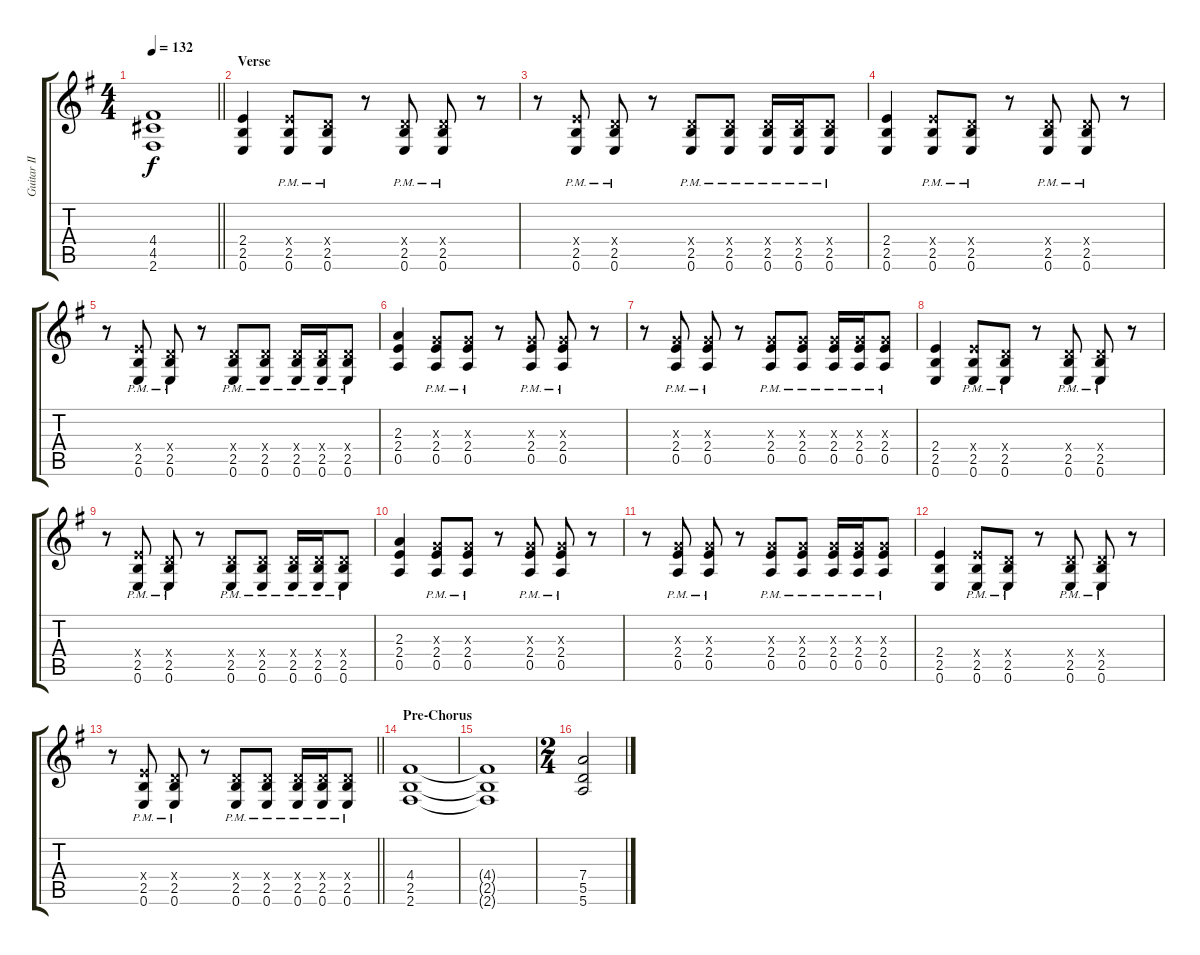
\track ("Guitar II - Ad Sluijter" "Guitar II ") {instrument distortionguitar}
\staff {score tabs}
\tuning (E4 B3 G3 D3 A2 E2) {hide}
\ts (4 4)
\tempo 132
\clef g2
\barLineRight lightlight
\ks g
(4.4 4.5 2.6).1{dy f} |
\section ("" "Verse")
(2.4 2.5 0.6).4 (2.4{x} 2.5{pm} 0.6{pm}).8 (0.4{x} 2.5{pm} 0.6{pm}).8 r.8 (0.4{x} 2.5{pm} 0.6{pm}).8 (0.4{x} 2.5{pm} 0.6{pm}).8 r.8 |
r.8 (2.4{x} 2.5{pm} 0.6{pm}).8 (0.4{x} 2.5{pm} 0.6{pm}).8 r.8 (0.4{x} 2.5{pm} 0.6{pm}).8 (0.4{x} 2.5{pm} 0.6{pm}).8 (0.4{x} 2.5{pm} 0.6{pm}).16 (0.4{x} 2.5{pm} 0.6{pm}).16 (0.4{x} 2.5{pm} 0.6{pm}).8 |
(2.4 2.5 0.6).4 (2.4{x} 2.5{pm} 0.6{pm}).8 (0.4{x} 2.5{pm} 0.6{pm}).8 r.8 (0.4{x} 2.5{pm} 0.6{pm}).8 (0.4{x} 2.5{pm} 0.6{pm}).8 r.8 |
r.8 (2.4{x} 2.5{pm} 0.6{pm}).8 (0.4{x} 2.5{pm} 0.6{pm}).8 r.8 (0.4{x} 2.5{pm} 0.6{pm}).8 (0.4{x} 2.5{pm} 0.6{pm}).8 (0.4{x} 2.5{pm} 0.6{pm}).16 (0.4{x} 2.5{pm} 0.6{pm}).16 (0.4{x} 2.5{pm} 0.6{pm}).8 |
(2.3 2.4 0.5).4 (0.3{x} 2.4{pm} 0.5{pm}).8 (0.3{x} 2.4{pm} 0.5{pm}).8 r.8 (0.3{x} 2.4{pm} 0.5{pm}).8 (0.3{x} 2.4{pm} 0.5{pm}).8 r.8 |
r.8 (0.3{x} 2.4{pm} 0.5{pm}).8 (0.3{x} 2.4{pm} 0.5{pm}).8 r.8 (0.3{x} 2.4{pm} 0.5{pm}).8 (0.3{x} 2.4{pm} 0.5{pm}).8 (0.3{x} 2.4{pm} 0.5{pm}).16 (0.3{x} 2.4{pm} 0.5{pm}).16 (0.3{x} 2.4{pm} 0.5{pm}).8 |
(2.4 2.5 0.6).4 (2.4{x} 2.5{pm} 0.6{pm}).8 (0.4{x} 2.5{pm} 0.6{pm}).8 r.8 (0.4{x} 2.5{pm} 0.6{pm}).8 (0.4{x} 2.5{pm} 0.6{pm}).8 r.8 |
r.8 (2.4{x} 2.5{pm} 0.6{pm}).8 (0.4{x} 2.5{pm} 0.6{pm}).8 r.8 (0.4{x} 2.5{pm} 0.6{pm}).8 (0.4{x} 2.5{pm} 0.6{pm}).8 (0.4{x} 2.5{pm} 0.6{pm}).16 (0.4{x} 2.5{pm} 0.6{pm}).16 (0.4{x} 2.5{pm} 0.6{pm}).8 |
(2.3 2.4 0.5).4 (0.3{x} 2.4{pm} 0.5{pm}).8 (0.3{x} 2.4{pm} 0.5{pm}).8 r.8 (0.3{x} 2.4{pm} 0.5{pm}).8 (0.3{x} 2.4{pm} 0.5{pm}).8 r.8 |
r.8 (0.3{x} 2.4{pm} 0.5{pm}).8 (0.3{x} 2.4{pm} 0.5{pm}).8 r.8 (0.3{x} 2.4{pm} 0.5{pm}).8 (0.3{x} 2.4{pm} 0.5{pm}).8 (0.3{x} 2.4{pm} 0.5{pm}).16 (0.3{x} 2.4{pm} 0.5{pm}).16 (0.3{x} 2.4{pm} 0.5{pm}).8 |
(2.4 2.5 0.6).4 (2.4{x} 2.5{pm} 0.6{pm}).8 (0.4{x} 2.5{pm} 0.6{pm}).8 r.8 (0.4{x} 2.5{pm} 0.6{pm}).8 (0.4{x} 2.5{pm} 0.6{pm}).8 r.8 |
\barLineRight lightlight
r.8 (2.4{x} 2.5{pm} 0.6{pm}).8 (0.4{x} 2.5{pm} 0.6{pm}).8 r.8 (0.4{x} 2.5{pm} 0.6{pm}).8 (0.4{x} 2.5{pm} 0.6{pm}).8 (0.4{x} 2.5{pm} 0.6{pm}).16 (0.4{x} 2.5{pm} 0.6{pm}).16 (0.4{x} 2.5{pm} 0.6{pm}).8 |
\section ("" "Pre-Chorus")
(4.4 2.5 2.6).1 |
(4.4{t} 2.5{t} 2.6{t}).1 |
\ts (2 4)
(7.4 5.5 5.6).2
